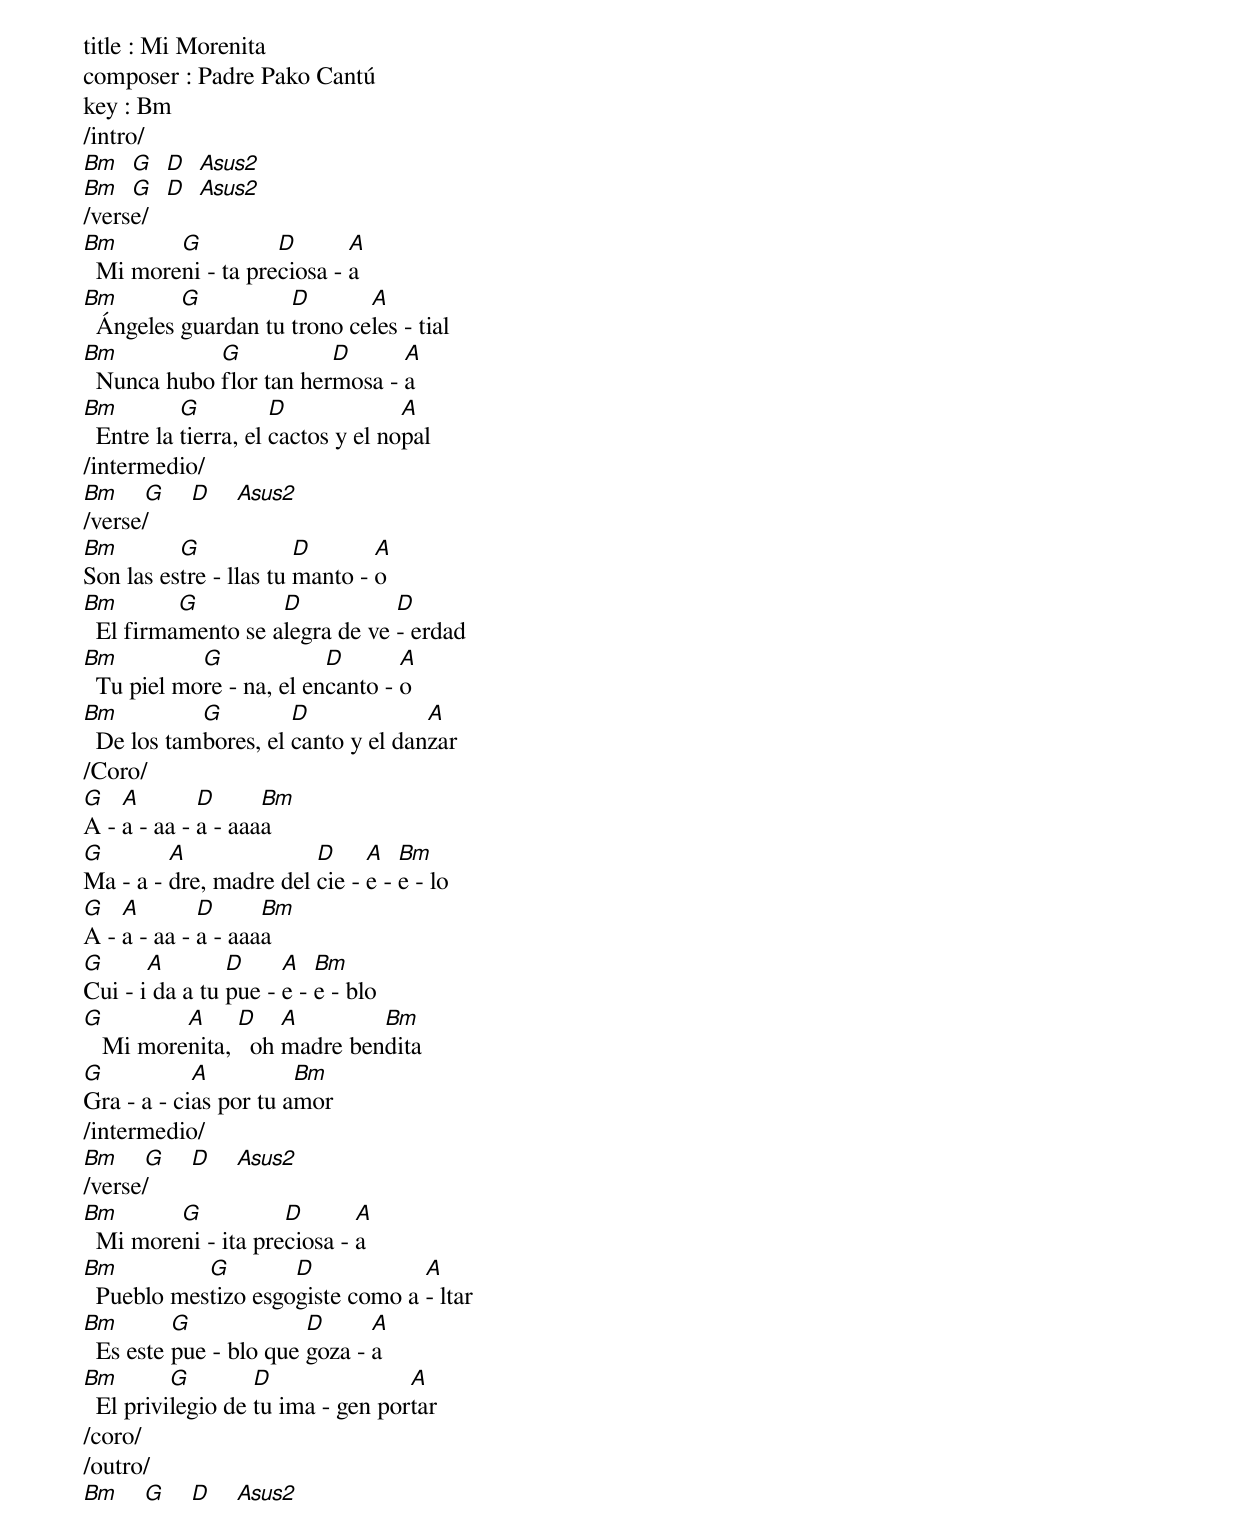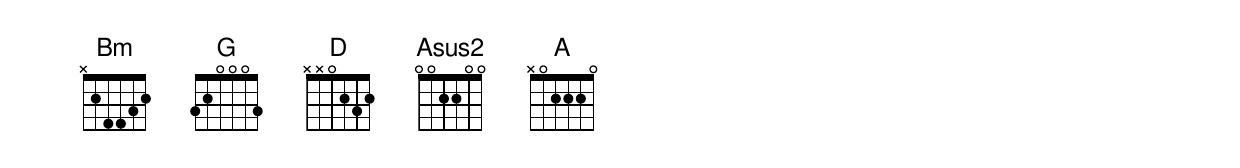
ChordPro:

title : Mi Morenita
composer : Padre Pako Cantú
key : Bm
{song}
/intro/
[Bm]  [G]  [D]  [Asus2]
[Bm]  [G]  [D]  [Asus2]
/verse/
[Bm]  Mi more[G]ni - ta pre[D]ciosa - [A]a
[Bm]  Ángeles [G]guardan tu [D]trono ce[A]les - tial
[Bm]  Nunca hubo [G]flor tan her[D]mosa - [A]a
[Bm]  Entre la [G]tierra, el [D]cactos y el no[A]pal
/intermedio/
[Bm]    [G]    [D]    [Asus2]
/verse/
[Bm]Son las es[G]tre - llas tu [D]manto - [A]o
[Bm]  El firma[G]mento se a[D]legra de ve [D]- erdad
[Bm]  Tu piel mo[G]re - na, el en[D]canto - [A]o
[Bm]  De los tam[G]bores, el [D]canto y el dan[A]zar
/Coro/
[G]A - [A]a - aa - [D]a - aaa[Bm]a
[G]Ma - a - [A]dre, madre del [D]cie - [A]e - [Bm]e - lo
[G]A - [A]a - aa - [D]a - aaa[Bm]a
[G]Cui - i[A] da a tu [D]pue - [A]e - [Bm]e - blo
[G]   Mi more[A]nita, [D]  oh [A]madre ben[Bm]dita
[G]Gra - a - ci[A]as por tu a[Bm]mor
/intermedio/
[Bm]    [G]    [D]    [Asus2]
/verse/
[Bm]  Mi more[G]ni - ita pre[D]ciosa - [A]a
[Bm]  Pueblo mes[G]tizo esgo[D]giste como a [A]- ltar
[Bm]  Es este [G]pue - blo que [D]goza - [A]a
[Bm]  El privi[G]legio de [D]tu ima - gen por[A]tar
/coro/
/outro/
[Bm]    [G]    [D]    [Asus2]
